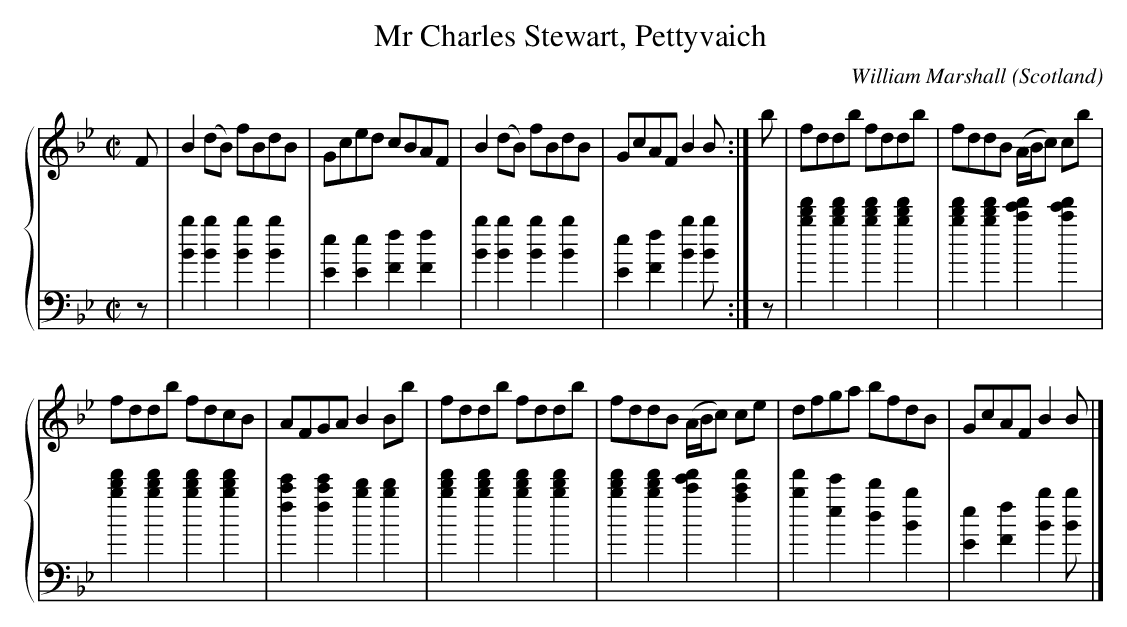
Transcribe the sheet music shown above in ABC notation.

X:1
T:Mr Charles Stewart, Pettyvaich
C:William Marshall
L:1/8
M:C|
O:Scotland
K:Bb
%%staves {1 2}
V:1
F | \
B2 (dB) fBdB | Gced cBAF | B2 (dB) fBdB | GcAF B2 B :| \
b | \
fddb fddb | fddB (A/B/c) cb |
                              fddb fdcB | AFGA B2 Bb | \
fddb fddb | fddB (A/B/c) ce | dfga bfdB | GcAF B2 B |]
V:2 clef=bass
L:1/4
z/ | \
[Bb] [Bb] [Bb] [Bb] | [Ee] [Ee] [Ff] [Ff] | [Bb] [Bb] [Bb] [Bb] | [Ee] [Ff] [Bb] [Bb]/ :| \
z/ | \
[bd'f'] [bd'f'] [bd'f'] [bd'f'] | [bd'f'] [bd'f'] [c'e'f'] ['c'e'f'] | \
[bd'f'] [bd'f'] [bd'f'] [bd'f'] | [fc'e'] [fc'e'] [bd'] [bd'] | \
[bd'f'] [bd'f'] [bd'f'] [bd'f'] |[bd'f'] [bd'f'] [c'e'f'] [ac'f'] | \
[bf'] [ee'] [dd'] [Bb] | [Ee] [Ff] [Bb] [Bb]/ |]
